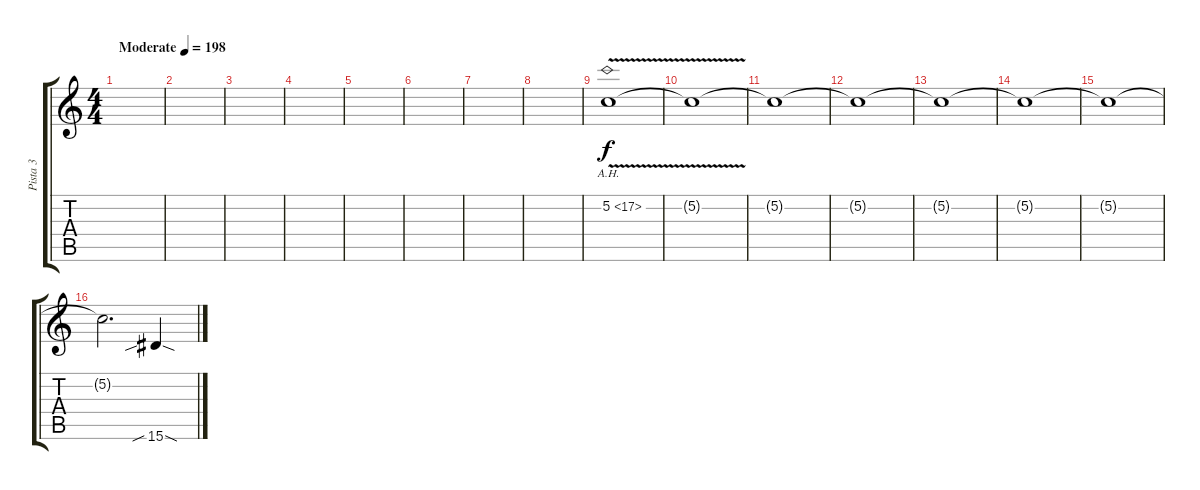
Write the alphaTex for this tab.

\track ("Pista 3" "Pista 3") {instrument distortionguitar}
\staff {score tabs}
\tuning (C4 G3 Eb3 Bb2 F2 C2) {hide}
\ts (4 4)
\tempo (198 "Moderate")
\clef g2
\ks c
|
|
|
|
|
|
|
|
5.2{ah 12 v}.1{volume 16 instrument distortionguitar} |
5.2{t}.1 |
5.2{t}.1 |
5.2{t}.1 |
5.2{t}.1{volume 16} |
5.2{t}.1 |
5.2{t}.1 |
5.2{t}.2{d} 15.6{sib sod}.4
